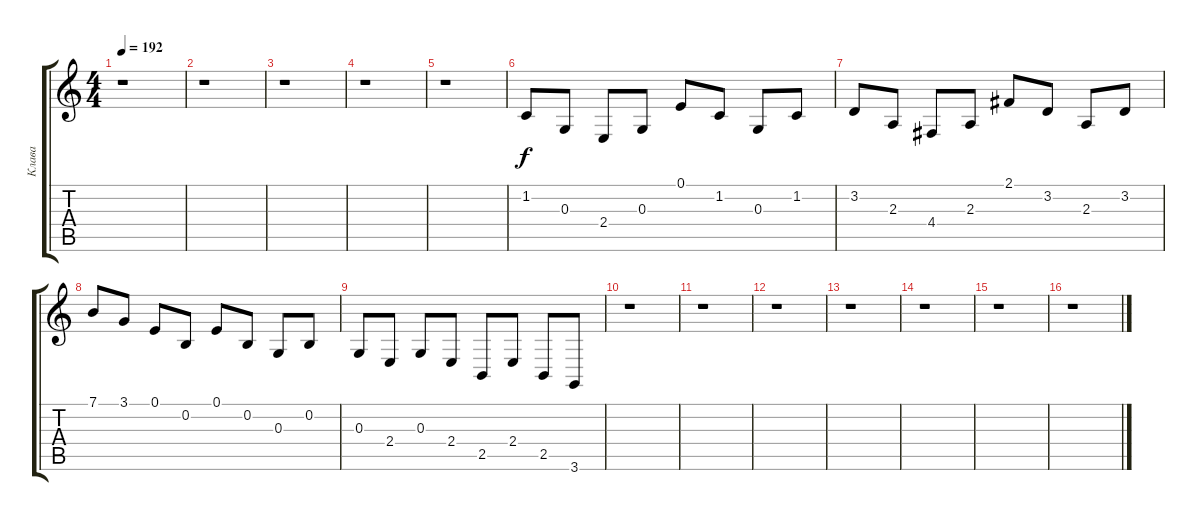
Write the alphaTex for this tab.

\track ("Клава" "Клава") {instrument viola}
\staff {score tabs}
\tuning (E4 B3 G3 D3 A2 E2) {hide}
\ts (4 4)
\tempo 192
\clef g2
\ks c
r.1{dy f} |
r.1 |
r.1 |
r.1 |
r.1 |
1.2.8 0.3.8 2.4.8 0.3.8 0.1.8 1.2.8 0.3.8 1.2.8 |
3.2.8 2.3.8 4.4.8 2.3.8 2.1.8 3.2.8 2.3.8 3.2.8 |
7.1.8 3.1.8 0.1.8 0.2.8 0.1.8 0.2.8 0.3.8 0.2.8 |
0.3.8 2.4.8 0.3.8 2.4.8 2.5.8 2.4.8 2.5.8 3.6.8 |
r.1 |
r.1 |
r.1 |
r.1 |
r.1 |
r.1 |
r.1
